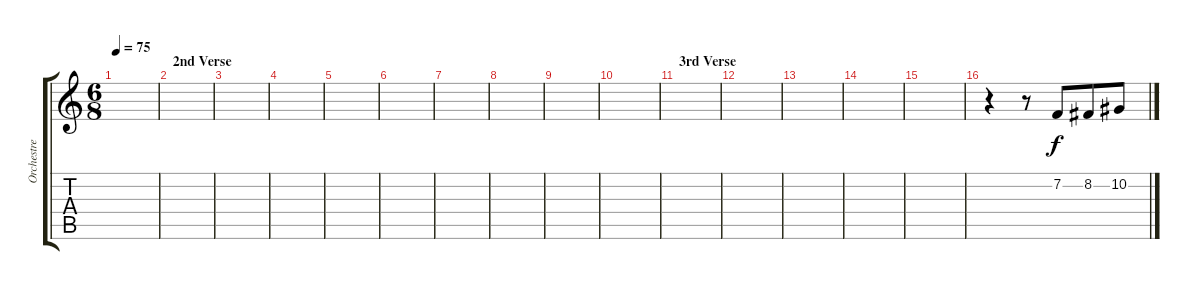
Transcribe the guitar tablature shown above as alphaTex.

\track ("Orchestre 3" "Orchestre ") {instrument synthstrings2}
\staff {score tabs}
\tuning (Eb4 Bb3 Gb3 Db3 Ab2 Eb2) {hide}
\ts (6 8)
\tempo 75
\clef g2
\ks c
|
\section ("" "2nd Verse")
|
|
|
|
|
|
|
|
|
\section ("" "3rd Verse")
|
|
|
|
|
r.4 r.8 7.2.8 8.2.8 10.2.8
